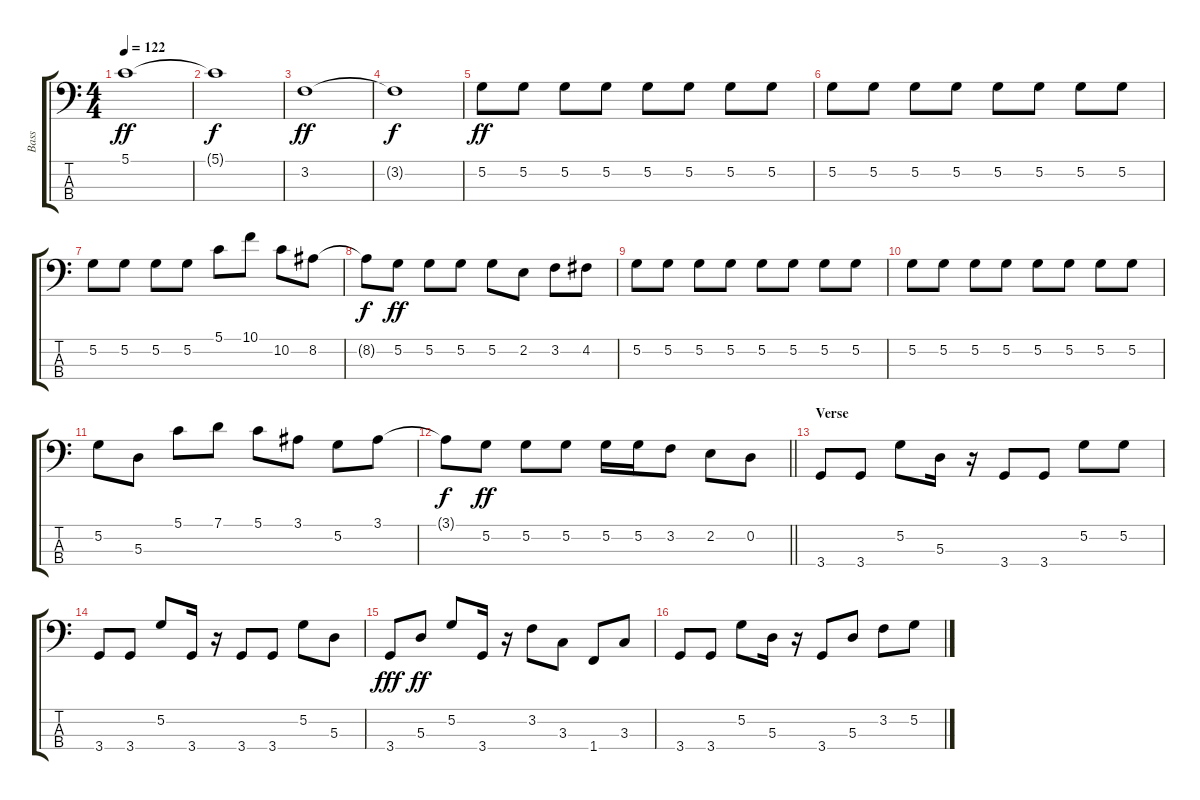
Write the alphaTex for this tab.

\track ("Bass" "Bass") {instrument electricbasspick}
\staff {score tabs}
\tuning (G2 D2 A1 E1) {hide}
\ts (4 4)
\tempo 122
\clef f4
\ks c
5.1.1{dy ff} |
5.1{t}.1{dy f} |
3.2.1{dy ff} |
3.2{t}.1{dy f} |
5.2.8{dy ff} 5.2.8 5.2.8 5.2.8 5.2.8 5.2.8 5.2.8 5.2.8 |
5.2.8 5.2.8 5.2.8 5.2.8 5.2.8 5.2.8 5.2.8 5.2.8 |
5.2.8 5.2.8 5.2.8 5.2.8 5.1.8 10.1.8 10.2.8 8.2.8 |
8.2{t}.8{dy f} 5.2.8{dy ff} 5.2.8 5.2.8 5.2.8 2.2.8 3.2.8 4.2.8 |
5.2.8 5.2.8 5.2.8 5.2.8 5.2.8 5.2.8 5.2.8 5.2.8 |
5.2.8 5.2.8 5.2.8 5.2.8 5.2.8 5.2.8 5.2.8 5.2.8 |
5.2.8 5.3.8 5.1.8 7.1.8 5.1.8 3.1.8 5.2.8 3.1.8 |
\barLineRight lightlight
3.1{t}.8{dy f} 5.2.8{dy ff} 5.2.8 5.2.8 5.2.16 5.2.16 3.2.8 2.2.8 0.2.8 |
\section ("" "Verse")
3.4.8 3.4.8 5.2.8 5.3.16 r.16 3.4.8 3.4.8 5.2.8 5.2.8 |
3.4.8 3.4.8 5.2.8 3.4.16 r.16 3.4.8 3.4.8 5.2.8 5.3.8 |
3.4.8{dy fff} 5.3.8{dy ff} 5.2.8 3.4.16 r.16 3.2.8 3.3.8 1.4.8 3.3.8 |
3.4.8 3.4.8 5.2.8 5.3.16 r.16 3.4.8 5.3.8 3.2.8 5.2.8
